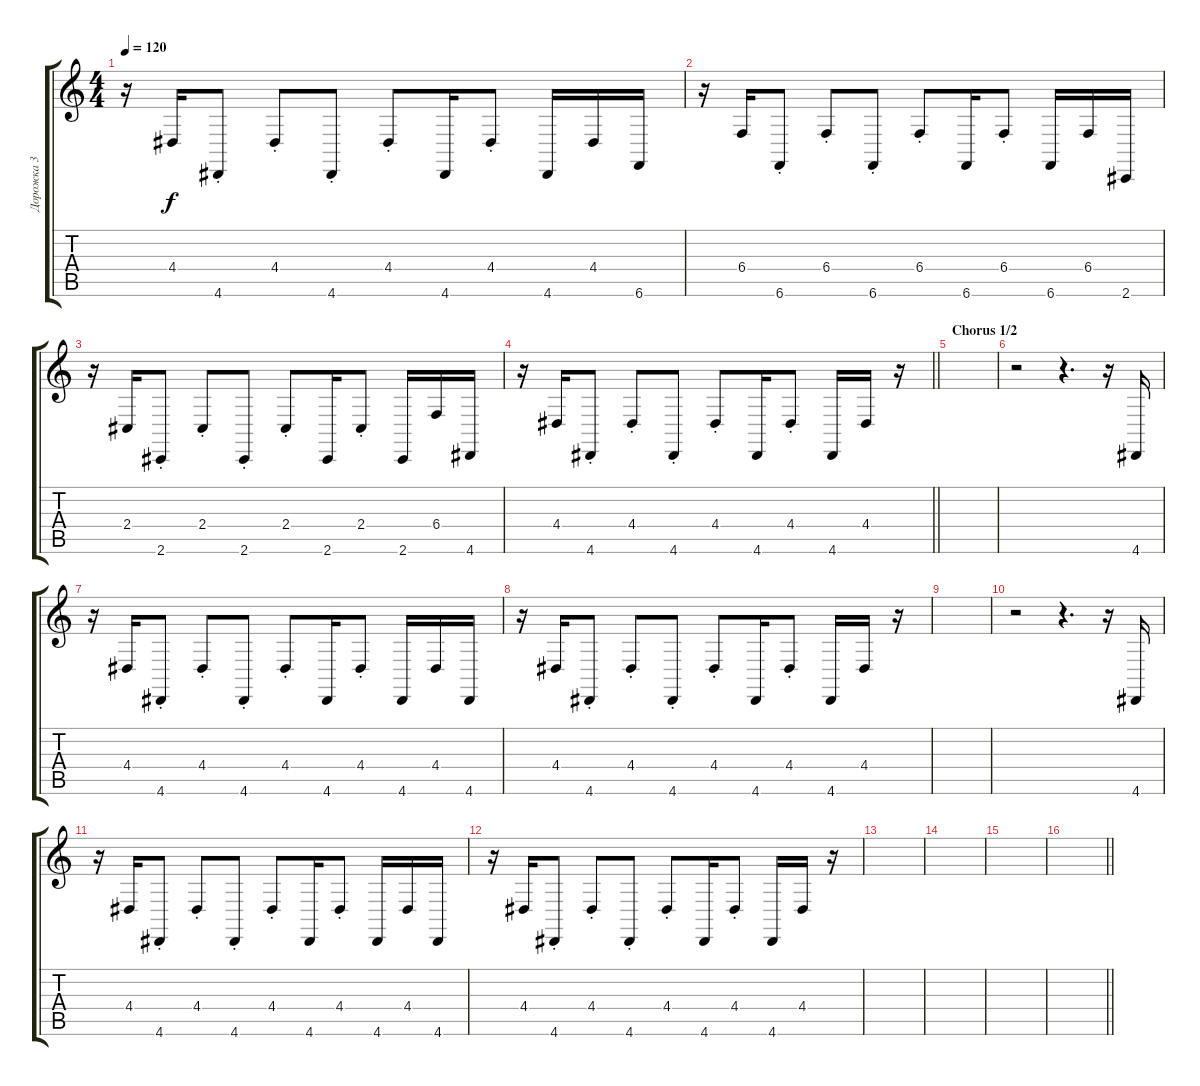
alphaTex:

\track ("Дорожка 3" "Дорожка 3") {instrument lead2sawtooth}
\staff {score tabs}
\tuning (Db4 Ab3 E3 B2 Gb2 B1) {hide}
\ts (4 4)
\tempo 120
\clef g2
\ks c
r.16{dy f} 4.4.16 4.6{st}.8 4.4{st}.8 4.6{st}.8 4.4{st}.8 4.6.16 4.4{st}.8 4.6.16 4.4.16 6.6.16 |
r.16 6.4.16 6.6{st}.8 6.4{st}.8 6.6{st}.8 6.4{st}.8 6.6.16 6.4{st}.8 6.6.16 6.4.16 2.6.16 |
r.16 2.4.16 2.6{st}.8 2.4{st}.8 2.6{st}.8 2.4{st}.8 2.6.16 2.4{st}.8 2.6.16 6.4.16 4.6.16 |
\barLineRight lightlight
r.16 4.4.16 4.6{st}.8 4.4{st}.8 4.6{st}.8 4.4{st}.8 4.6.16 4.4{st}.8 4.6.16 4.4.16 r.16 |
\section ("" "Chorus 1/2")
|
r.2 r.4{d} r.16 4.6.16 |
r.16 4.4.16 4.6{st}.8 4.4{st}.8 4.6{st}.8 4.4{st}.8 4.6.16 4.4{st}.8 4.6.16 4.4.16 4.6.16 |
r.16 4.4.16 4.6{st}.8 4.4{st}.8 4.6{st}.8 4.4{st}.8 4.6.16 4.4{st}.8 4.6.16 4.4.16 r.16 |
|
r.2 r.4{d} r.16 4.6.16 |
r.16 4.4.16 4.6{st}.8 4.4{st}.8 4.6{st}.8 4.4{st}.8 4.6.16 4.4{st}.8 4.6.16 4.4.16 4.6.16 |
r.16 4.4.16 4.6{st}.8 4.4{st}.8 4.6{st}.8 4.4{st}.8 4.6.16 4.4{st}.8 4.6.16 4.4.16 r.16 |
|
|
|
\barLineRight lightlight
